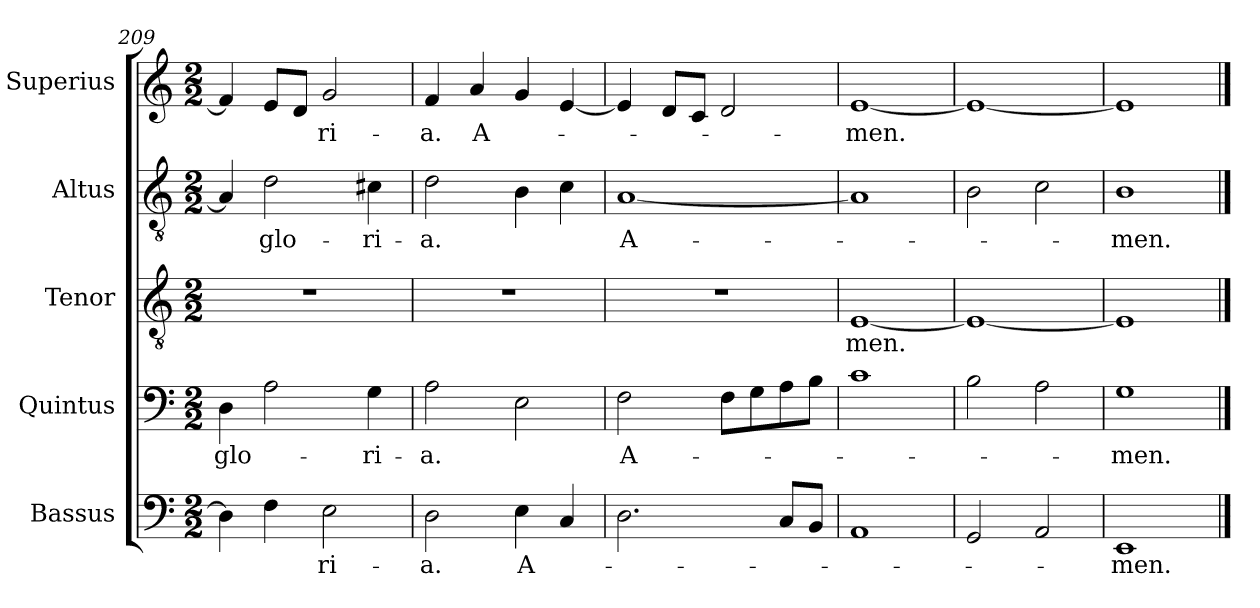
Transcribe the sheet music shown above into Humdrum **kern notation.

**kern	**text	**kern	**text	**kern	**text	**kern	**text	**kern	**text
*part5	*part5	*part4	*part4	*part3	*part3	*part2	*part2	*part1	*part1
*staff5	*staff5	*staff4	*staff4	*staff3	*staff3	*staff2	*staff2	*staff1	*staff1
*I"Bassus	*	*I"Quintus	*	*I"Tenor	*	*I"Altus	*	*I"Superius	*
*I'B	*	*	*	*I'T	*	*I'A	*	*I'S	*
*clefF4	*	*clefF4	*	*clefGv2	*	*clefGv2	*	*clefG2	*
*k[]	*	*k[]	*	*k[]	*	*k[]	*	*k[]	*
*M2/2	*	*M2/2	*	*M2/2	*	*M2/2	*	*M2/2	*
=209	=209	=209	=209	=209	=209	=209	=209	=209	=209
!	!	!	!LO:LY:i	!	!	!	!	!	!
4D]	.	4D	glo-	1r	.	4A]	.	4f]	.
4F	.	2A	.	.	.	2d	glo-	8eL	.
.	.	.	.	.	.	.	.	8dJ	.
2E	-ri-	.	.	.	.	.	.	2g	-ri-
!	!	!	!LO:LY:i	!	!	!	!	!	!
.	.	4G	-ri-	.	.	4c#X	-ri-	.	.
=210	=210	=210	=210	=210	=210	=210	=210	=210	=210
!	!	!	!LO:LY:i	!	!	!	!	!	!
2D	-a.	2A	-a.	1r	.	2d	-a.	4f	-a.
.	.	.	.	.	.	.	.	4a	A-
4E	A-	2E	.	.	.	4B	.	4g	.
4C	.	.	.	.	.	4c	.	[4e	.
=211	=211	=211	=211	=211	=211	=211	=211	=211	=211
!	!	!	!LO:LY:i	!	!	!	!	!	!
2.D	.	2F	A-	1r	.	[1A	A-	4e]	.
.	.	.	.	.	.	.	.	8dL	.
.	.	.	.	.	.	.	.	8cJ	.
.	.	8FL	.	.	.	.	.	2d	.
.	.	8G	.	.	.	.	.	.	.
8CL	.	8A	.	.	.	.	.	.	.
8BBJ	.	8BJ	.	.	.	.	.	.	.
=212	=212	=212	=212	=212	=212	=212	=212	=212	=212
!	!	!	!	!	!LO:LY:i	!	!	!	!
1AA	.	1c	.	[1E	-men.	1A]	.	[1e	-men.
=213	=213	=213	=213	=213	=213	=213	=213	=213	=213
2GG	.	2B	.	1E_	.	2B	.	1e_	.
2AA	.	2A	.	.	.	2c	.	.	.
=214	=214	=214	=214	=214	=214	=214	=214	=214	=214
!	!	!	!LO:LY:i	!	!	!	!	!	!
1EE	-men.	1G	-men.	1E]	.	1B	-men.	1e]	.
==	==	==	==	==	==	==	==	==	==
*-	*-	*-	*-	*-	*-	*-	*-	*-	*-
